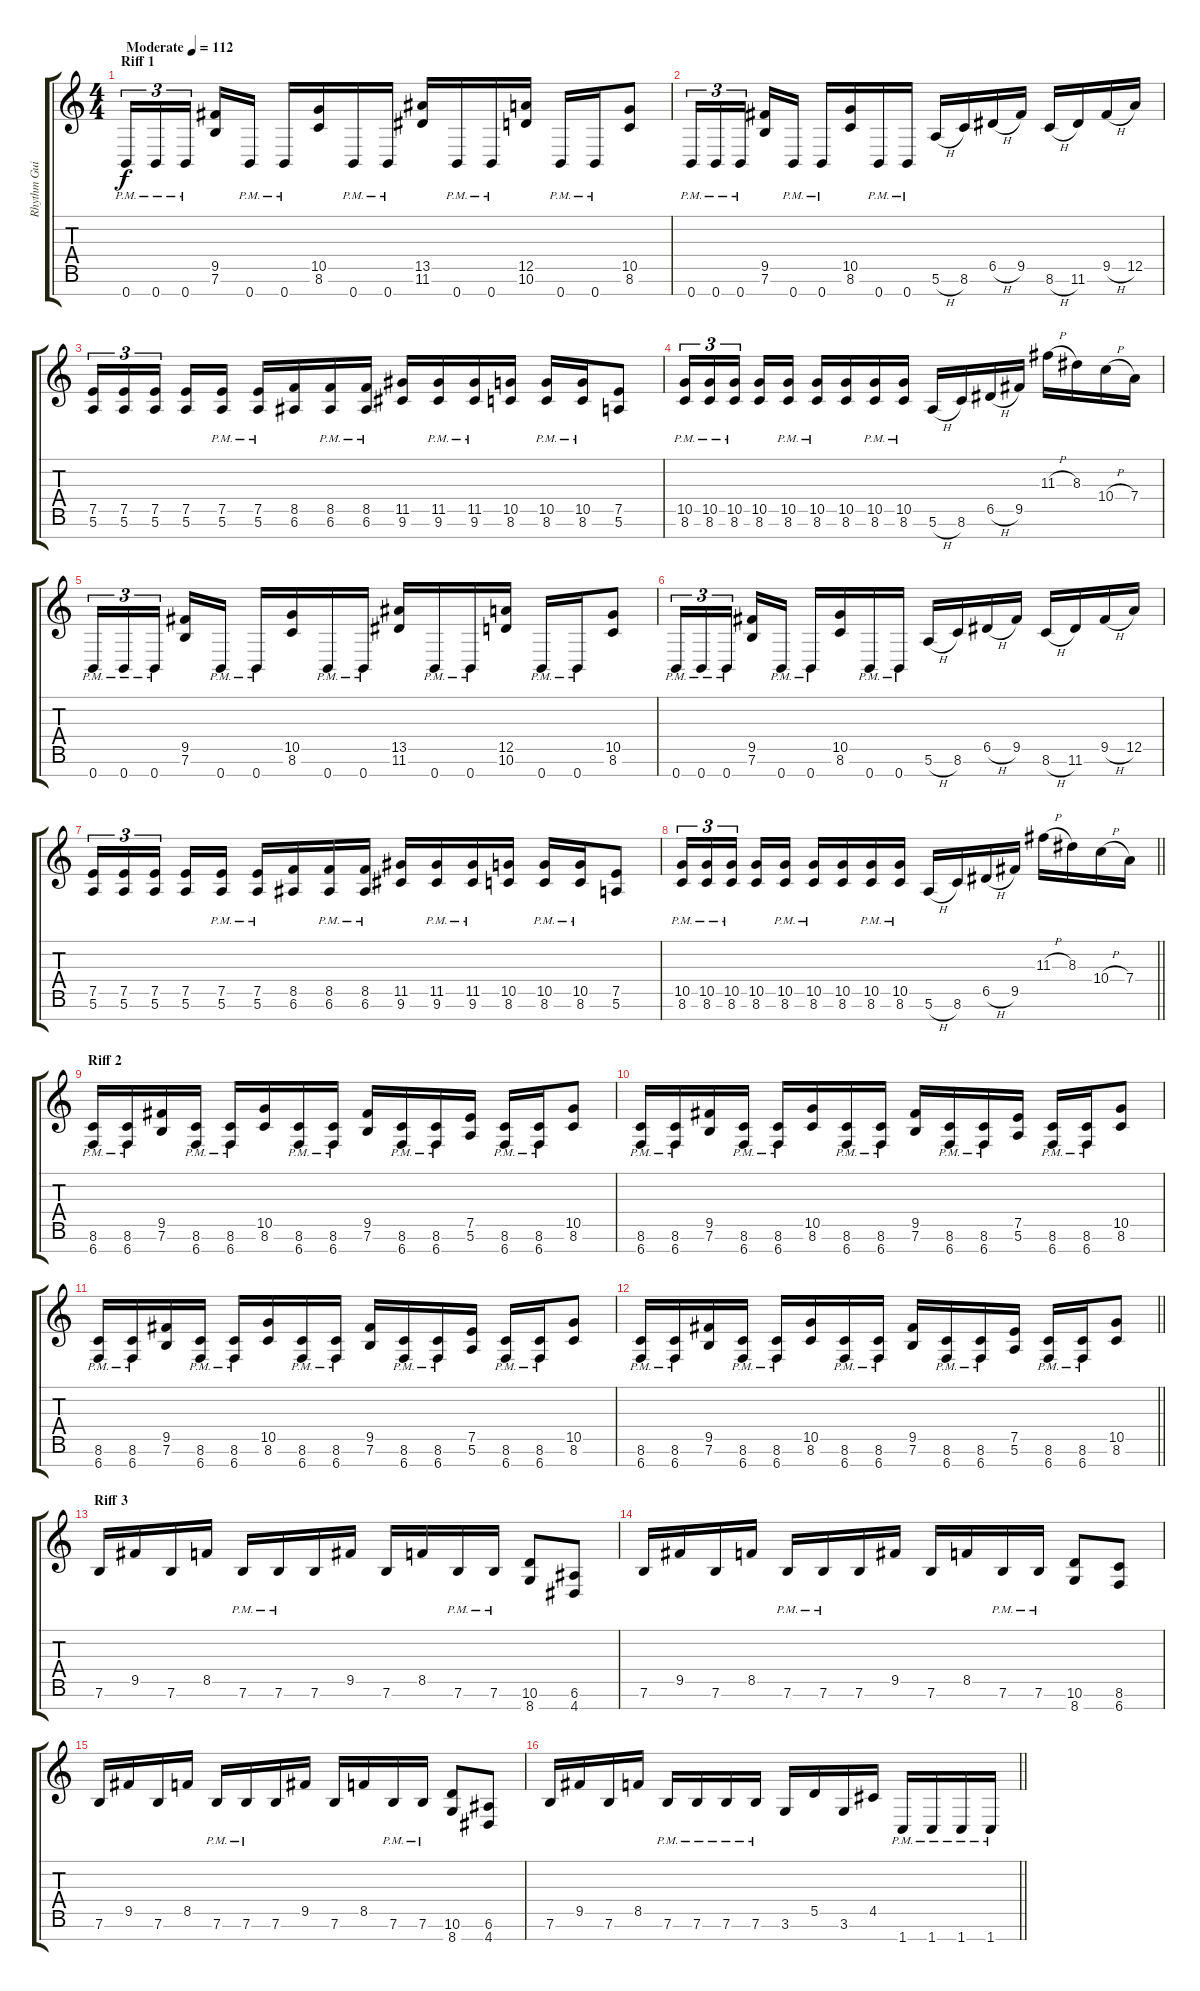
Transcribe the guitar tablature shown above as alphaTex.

\track ("Rhythm Guitar 2" "Rhythm Gui") {instrument overdrivenguitar}
\staff {score tabs}
\tuning (E4 B3 G3 D3 A2 E2 B1) {hide}
\ts (4 4)
\section ("" "Riff 1")
\tempo (112 "Moderate")
\clef g2
\ks c
0.7{pm}.16{tu (3 2) dy f instrument overdrivenguitar} 0.7{pm}.16{tu (3 2)} 0.7{pm}.16{tu (3 2) beam splitsecondary} (9.5 7.6).16 0.7{pm}.16 0.7{pm}.16 (10.5 8.6).16 0.7{pm}.16 0.7{pm}.16 (13.5 11.6).16 0.7{pm}.16 0.7{pm}.16 (12.5 10.6).16 0.7{pm}.16 0.7{pm}.16 (10.5 8.6).8 |
0.7{pm}.16{tu (3 2)} 0.7{pm}.16{tu (3 2)} 0.7{pm}.16{tu (3 2) beam splitsecondary} (9.5 7.6).16 0.7{pm}.16 0.7{pm}.16 (10.5 8.6).16 0.7{pm}.16 0.7{pm}.16 5.6{h}.16 8.6.16 6.5{h}.16 9.5.16 8.6{h}.16 11.6.16 9.5{h}.16 12.5.16 |
(7.5 5.6).16{tu (3 2)} (7.5 5.6).16{tu (3 2)} (7.5 5.6).16{tu (3 2) beam splitsecondary} (7.5 5.6).16 (7.5{pm} 5.6{pm}).16 (7.5{pm} 5.6{pm}).16 (8.5 6.6).16 (8.5{pm} 6.6{pm}).16 (8.5{pm} 6.6{pm}).16 (11.5 9.6).16 (11.5{pm} 9.6{pm}).16 (11.5{pm} 9.6{pm}).16 (10.5 8.6).16 (10.5{pm} 8.6{pm}).16 (10.5{pm} 8.6{pm}).16 (7.5 5.6).8 |
(10.5{pm} 8.6{pm}).16{tu (3 2)} (10.5{pm} 8.6{pm}).16{tu (3 2)} (10.5{pm} 8.6{pm}).16{tu (3 2) beam splitsecondary} (10.5 8.6).16 (10.5{pm} 8.6{pm}).16 (10.5{pm} 8.6{pm}).16 (10.5 8.6).16 (10.5{pm} 8.6{pm}).16 (10.5{pm} 8.6{pm}).16 5.6{h}.16 8.6.16 6.5{h}.16 9.5.16 11.3{h}.16 8.3.16 10.4{h}.16 7.4.16 |
0.7{pm}.16{tu (3 2)} 0.7{pm}.16{tu (3 2)} 0.7{pm}.16{tu (3 2) beam splitsecondary} (9.5 7.6).16 0.7{pm}.16 0.7{pm}.16 (10.5 8.6).16 0.7{pm}.16 0.7{pm}.16 (13.5 11.6).16 0.7{pm}.16 0.7{pm}.16 (12.5 10.6).16 0.7{pm}.16 0.7{pm}.16 (10.5 8.6).8 |
0.7{pm}.16{tu (3 2)} 0.7{pm}.16{tu (3 2)} 0.7{pm}.16{tu (3 2) beam splitsecondary} (9.5 7.6).16 0.7{pm}.16 0.7{pm}.16 (10.5 8.6).16 0.7{pm}.16 0.7{pm}.16 5.6{h}.16 8.6.16 6.5{h}.16 9.5.16 8.6{h}.16 11.6.16 9.5{h}.16 12.5.16 |
(7.5 5.6).16{tu (3 2)} (7.5 5.6).16{tu (3 2)} (7.5 5.6).16{tu (3 2) beam splitsecondary} (7.5 5.6).16 (7.5{pm} 5.6{pm}).16 (7.5{pm} 5.6{pm}).16 (8.5 6.6).16 (8.5{pm} 6.6{pm}).16 (8.5{pm} 6.6{pm}).16 (11.5 9.6).16 (11.5{pm} 9.6{pm}).16 (11.5{pm} 9.6{pm}).16 (10.5 8.6).16 (10.5{pm} 8.6{pm}).16 (10.5{pm} 8.6{pm}).16 (7.5 5.6).8 |
\barLineRight lightlight
(10.5{pm} 8.6{pm}).16{tu (3 2)} (10.5{pm} 8.6{pm}).16{tu (3 2)} (10.5{pm} 8.6{pm}).16{tu (3 2) beam splitsecondary} (10.5 8.6).16 (10.5{pm} 8.6{pm}).16 (10.5{pm} 8.6{pm}).16 (10.5 8.6).16 (10.5{pm} 8.6{pm}).16 (10.5{pm} 8.6{pm}).16 5.6{h}.16 8.6.16 6.5{h}.16 9.5.16 11.3{h}.16 8.3.16 10.4{h}.16 7.4.16 |
\section ("" "Riff 2")
(8.6{pm} 6.7{pm}).16 (8.6{pm} 6.7{pm}).16 (9.5 7.6).16 (8.6{pm} 6.7{pm}).16 (8.6{pm} 6.7{pm}).16 (10.5 8.6).16 (8.6{pm} 6.7{pm}).16 (8.6{pm} 6.7{pm}).16 (9.5 7.6).16 (8.6{pm} 6.7{pm}).16 (8.6{pm} 6.7{pm}).16 (7.5 5.6).16 (8.6{pm} 6.7{pm}).16 (8.6{pm} 6.7{pm}).16 (10.5 8.6).8 |
(8.6{pm} 6.7{pm}).16 (8.6{pm} 6.7{pm}).16 (9.5 7.6).16 (8.6{pm} 6.7{pm}).16 (8.6{pm} 6.7{pm}).16 (10.5 8.6).16 (8.6{pm} 6.7{pm}).16 (8.6{pm} 6.7{pm}).16 (9.5 7.6).16 (8.6{pm} 6.7{pm}).16 (8.6{pm} 6.7{pm}).16 (7.5 5.6).16 (8.6{pm} 6.7{pm}).16 (8.6{pm} 6.7{pm}).16 (10.5 8.6).8 |
(8.6{pm} 6.7{pm}).16 (8.6{pm} 6.7{pm}).16 (9.5 7.6).16 (8.6{pm} 6.7{pm}).16 (8.6{pm} 6.7{pm}).16 (10.5 8.6).16 (8.6{pm} 6.7{pm}).16 (8.6{pm} 6.7{pm}).16 (9.5 7.6).16 (8.6{pm} 6.7{pm}).16 (8.6{pm} 6.7{pm}).16 (7.5 5.6).16 (8.6{pm} 6.7{pm}).16 (8.6{pm} 6.7{pm}).16 (10.5 8.6).8 |
\barLineRight lightlight
(8.6{pm} 6.7{pm}).16 (8.6{pm} 6.7{pm}).16 (9.5 7.6).16 (8.6{pm} 6.7{pm}).16 (8.6{pm} 6.7{pm}).16 (10.5 8.6).16 (8.6{pm} 6.7{pm}).16 (8.6{pm} 6.7{pm}).16 (9.5 7.6).16 (8.6{pm} 6.7{pm}).16 (8.6{pm} 6.7{pm}).16 (7.5 5.6).16 (8.6{pm} 6.7{pm}).16 (8.6{pm} 6.7{pm}).16 (10.5 8.6).8 |
\section ("" "Riff 3")
7.6.16 9.5.16 7.6.16 8.5.16 7.6{pm}.16 7.6{pm}.16 7.6.16 9.5.16 7.6.16 8.5.16 7.6{pm}.16 7.6{pm}.16 (10.6 8.7).8 (6.6 4.7).8 |
7.6.16 9.5.16 7.6.16 8.5.16 7.6{pm}.16 7.6{pm}.16 7.6.16 9.5.16 7.6.16 8.5.16 7.6{pm}.16 7.6{pm}.16 (10.6 8.7).8 (8.6 6.7).8 |
7.6.16 9.5.16 7.6.16 8.5.16 7.6{pm}.16 7.6{pm}.16 7.6.16 9.5.16 7.6.16 8.5.16 7.6{pm}.16 7.6{pm}.16 (10.6 8.7).8 (6.6 4.7).8 |
\barLineRight lightlight
7.6.16 9.5.16 7.6.16 8.5.16 7.6{pm}.16 7.6{pm}.16 7.6{pm}.16 7.6{pm}.16 3.6.16 5.5.16 3.6.16 4.5.16 1.7{pm}.16 1.7{pm}.16 1.7{pm}.16 1.7{pm}.16
